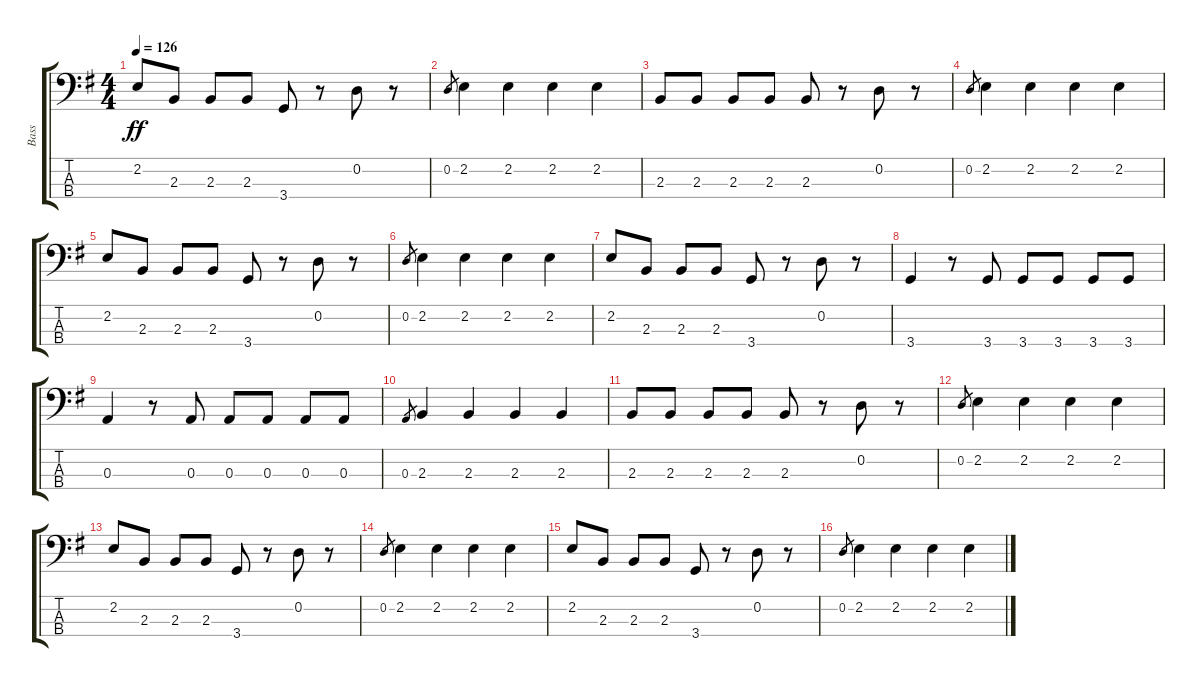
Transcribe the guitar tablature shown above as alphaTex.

\track ("Bass" "Bass") {instrument electricbassfinger}
\staff {score tabs}
\tuning (G2 D2 A1 E1) {hide}
\ts (4 4)
\tempo 126
\clef f4
\ks g
2.2.8{dy ff} 2.3.8 2.3.8 2.3.8 3.4.8 r.8 0.2.8 r.8 |
0.2.8{gr} 2.2.4 2.2.4 2.2.4 2.2.4 |
2.3.8 2.3.8 2.3.8 2.3.8 2.3.8 r.8 0.2.8 r.8 |
0.2.8{gr} 2.2.4 2.2.4 2.2.4 2.2.4 |
2.2.8 2.3.8 2.3.8 2.3.8 3.4.8 r.8 0.2.8 r.8 |
0.2.8{gr} 2.2.4 2.2.4 2.2.4 2.2.4 |
2.2.8 2.3.8 2.3.8 2.3.8 3.4.8 r.8 0.2.8 r.8 |
3.4.4 r.8 3.4.8 3.4.8 3.4.8 3.4.8 3.4.8 |
0.3.4 r.8 0.3.8 0.3.8 0.3.8 0.3.8 0.3.8 |
0.3.8{gr} 2.3.4 2.3.4 2.3.4 2.3.4 |
2.3.8 2.3.8 2.3.8 2.3.8 2.3.8 r.8 0.2.8 r.8 |
0.2.8{gr} 2.2.4 2.2.4 2.2.4 2.2.4 |
2.2.8 2.3.8 2.3.8 2.3.8 3.4.8 r.8 0.2.8 r.8 |
0.2.8{gr} 2.2.4 2.2.4 2.2.4 2.2.4 |
2.2.8 2.3.8 2.3.8 2.3.8 3.4.8 r.8 0.2.8 r.8 |
0.2.8{gr} 2.2.4 2.2.4 2.2.4 2.2.4
